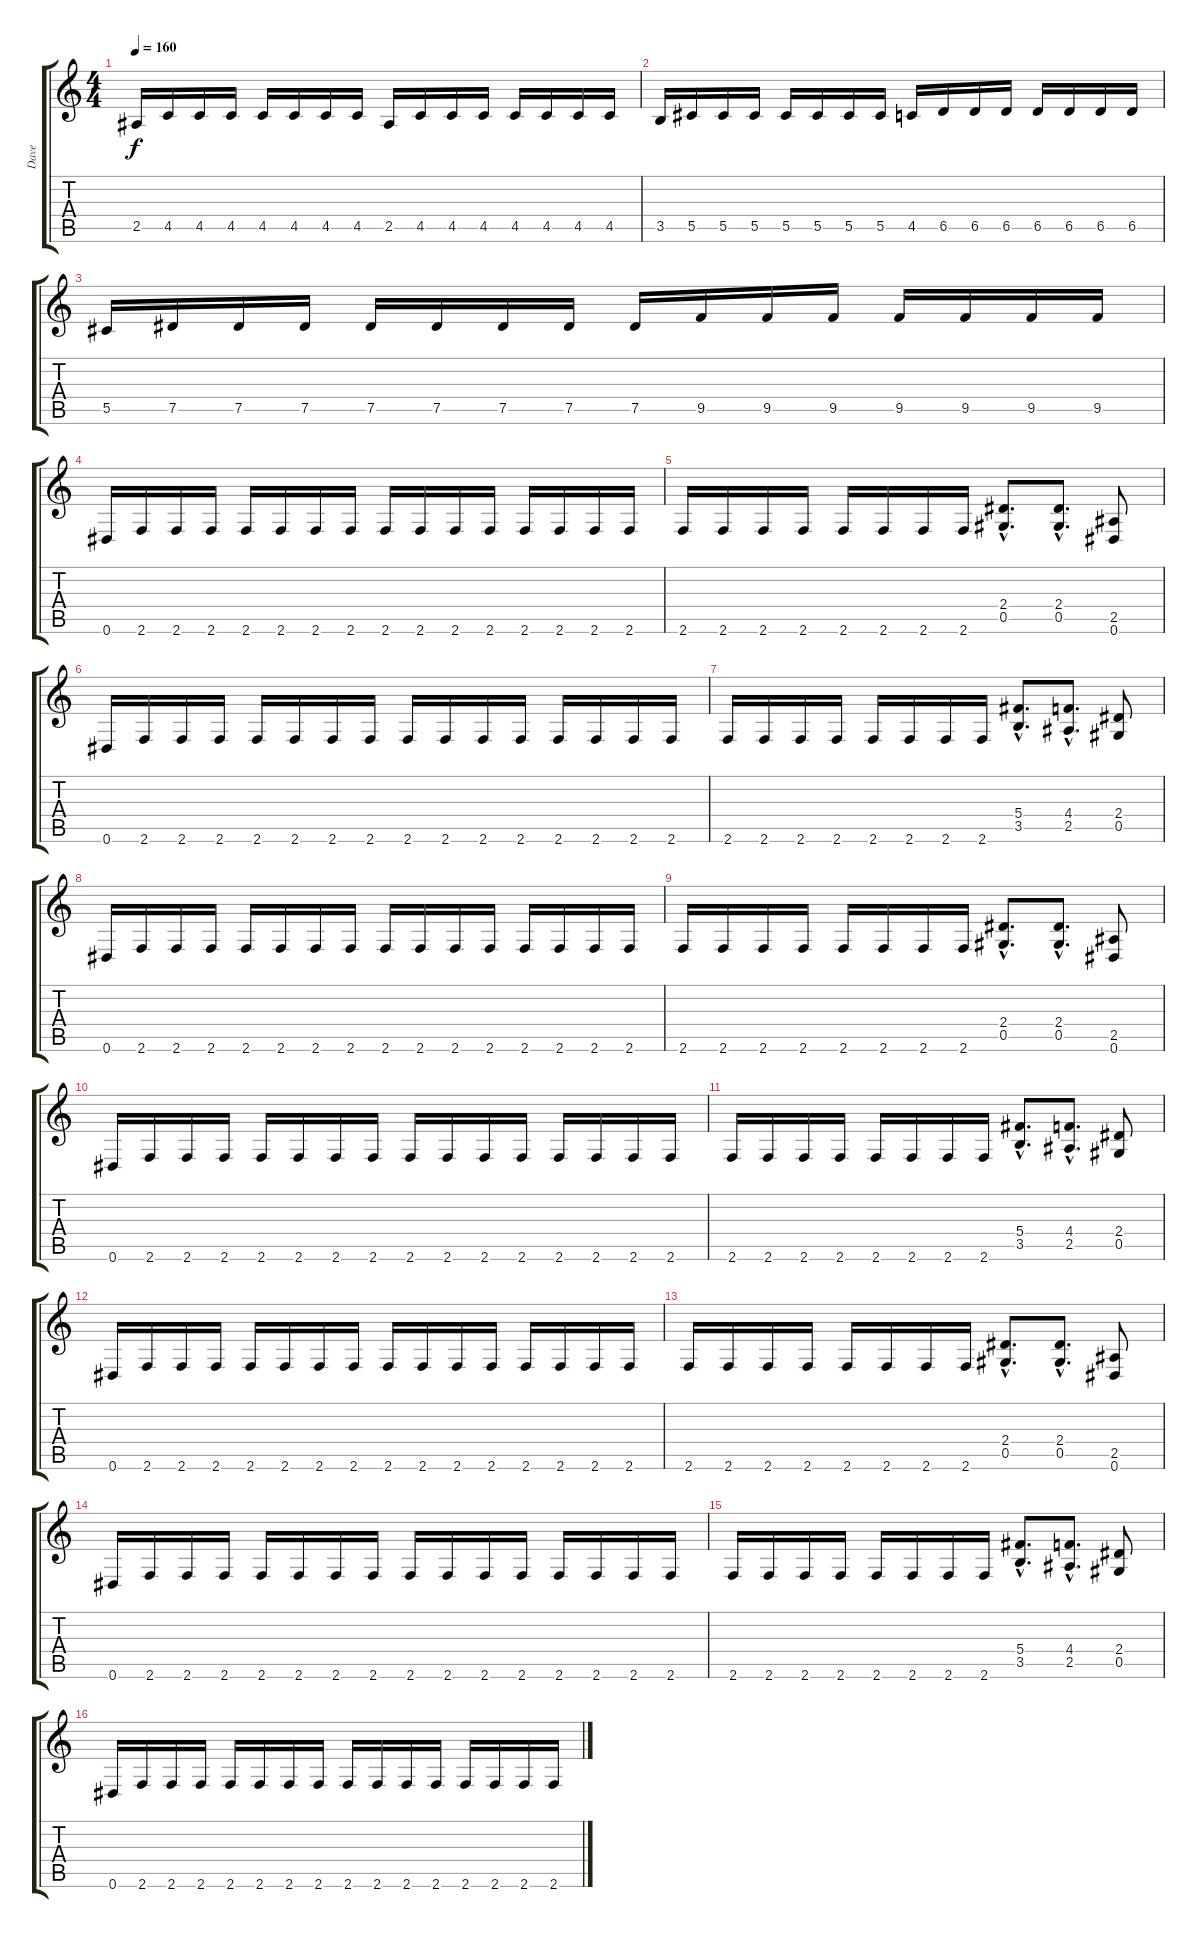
\track ("Dave" "Dave") {instrument distortionguitar}
\staff {score tabs}
\tuning (Eb4 Bb3 Gb3 Db3 Ab2 Eb2) {hide}
\ts (4 4)
\tempo 160
\clef g2
\ks c
2.5.16{dy f} 4.5.16 4.5.16 4.5.16 4.5.16 4.5.16 4.5.16 4.5.16 2.5.16 4.5.16 4.5.16 4.5.16 4.5.16 4.5.16 4.5.16 4.5.16 |
3.5.16 5.5.16 5.5.16 5.5.16 5.5.16 5.5.16 5.5.16 5.5.16 4.5.16 6.5.16 6.5.16 6.5.16 6.5.16 6.5.16 6.5.16 6.5.16 |
5.5.16 7.5.16 7.5.16 7.5.16 7.5.16 7.5.16 7.5.16 7.5.16 7.5.16 9.5.16 9.5.16 9.5.16 9.5.16 9.5.16 9.5.16 9.5.16 |
0.6.16 2.6.16 2.6.16 2.6.16 2.6.16 2.6.16 2.6.16 2.6.16 2.6.16 2.6.16 2.6.16 2.6.16 2.6.16 2.6.16 2.6.16 2.6.16 |
2.6.16 2.6.16 2.6.16 2.6.16 2.6.16 2.6.16 2.6.16 2.6.16 (2.4{hac} 0.5{hac}).8{d} (2.4{hac} 0.5{hac}).8{d} (2.5 0.6).8 |
0.6.16 2.6.16 2.6.16 2.6.16 2.6.16 2.6.16 2.6.16 2.6.16 2.6.16 2.6.16 2.6.16 2.6.16 2.6.16 2.6.16 2.6.16 2.6.16 |
2.6.16 2.6.16 2.6.16 2.6.16 2.6.16 2.6.16 2.6.16 2.6.16 (5.4{hac} 3.5{hac}).8{d} (4.4{hac} 2.5{hac}).8{d} (2.4 0.5).8 |
0.6.16 2.6.16 2.6.16 2.6.16 2.6.16 2.6.16 2.6.16 2.6.16 2.6.16 2.6.16 2.6.16 2.6.16 2.6.16 2.6.16 2.6.16 2.6.16 |
2.6.16 2.6.16 2.6.16 2.6.16 2.6.16 2.6.16 2.6.16 2.6.16 (2.4{hac} 0.5{hac}).8{d} (2.4{hac} 0.5{hac}).8{d} (2.5 0.6).8 |
0.6.16 2.6.16 2.6.16 2.6.16 2.6.16 2.6.16 2.6.16 2.6.16 2.6.16 2.6.16 2.6.16 2.6.16 2.6.16 2.6.16 2.6.16 2.6.16 |
2.6.16 2.6.16 2.6.16 2.6.16 2.6.16 2.6.16 2.6.16 2.6.16 (5.4{hac} 3.5{hac}).8{d} (4.4{hac} 2.5{hac}).8{d} (2.4 0.5).8 |
0.6.16 2.6.16 2.6.16 2.6.16 2.6.16 2.6.16 2.6.16 2.6.16 2.6.16 2.6.16 2.6.16 2.6.16 2.6.16 2.6.16 2.6.16 2.6.16 |
2.6.16 2.6.16 2.6.16 2.6.16 2.6.16 2.6.16 2.6.16 2.6.16 (2.4{hac} 0.5{hac}).8{d} (2.4{hac} 0.5{hac}).8{d} (2.5 0.6).8 |
0.6.16 2.6.16 2.6.16 2.6.16 2.6.16 2.6.16 2.6.16 2.6.16 2.6.16 2.6.16 2.6.16 2.6.16 2.6.16 2.6.16 2.6.16 2.6.16 |
2.6.16 2.6.16 2.6.16 2.6.16 2.6.16 2.6.16 2.6.16 2.6.16 (5.4{hac} 3.5{hac}).8{d} (4.4{hac} 2.5{hac}).8{d} (2.4 0.5).8 |
0.6.16 2.6.16 2.6.16 2.6.16 2.6.16 2.6.16 2.6.16 2.6.16 2.6.16 2.6.16 2.6.16 2.6.16 2.6.16 2.6.16 2.6.16 2.6.16
